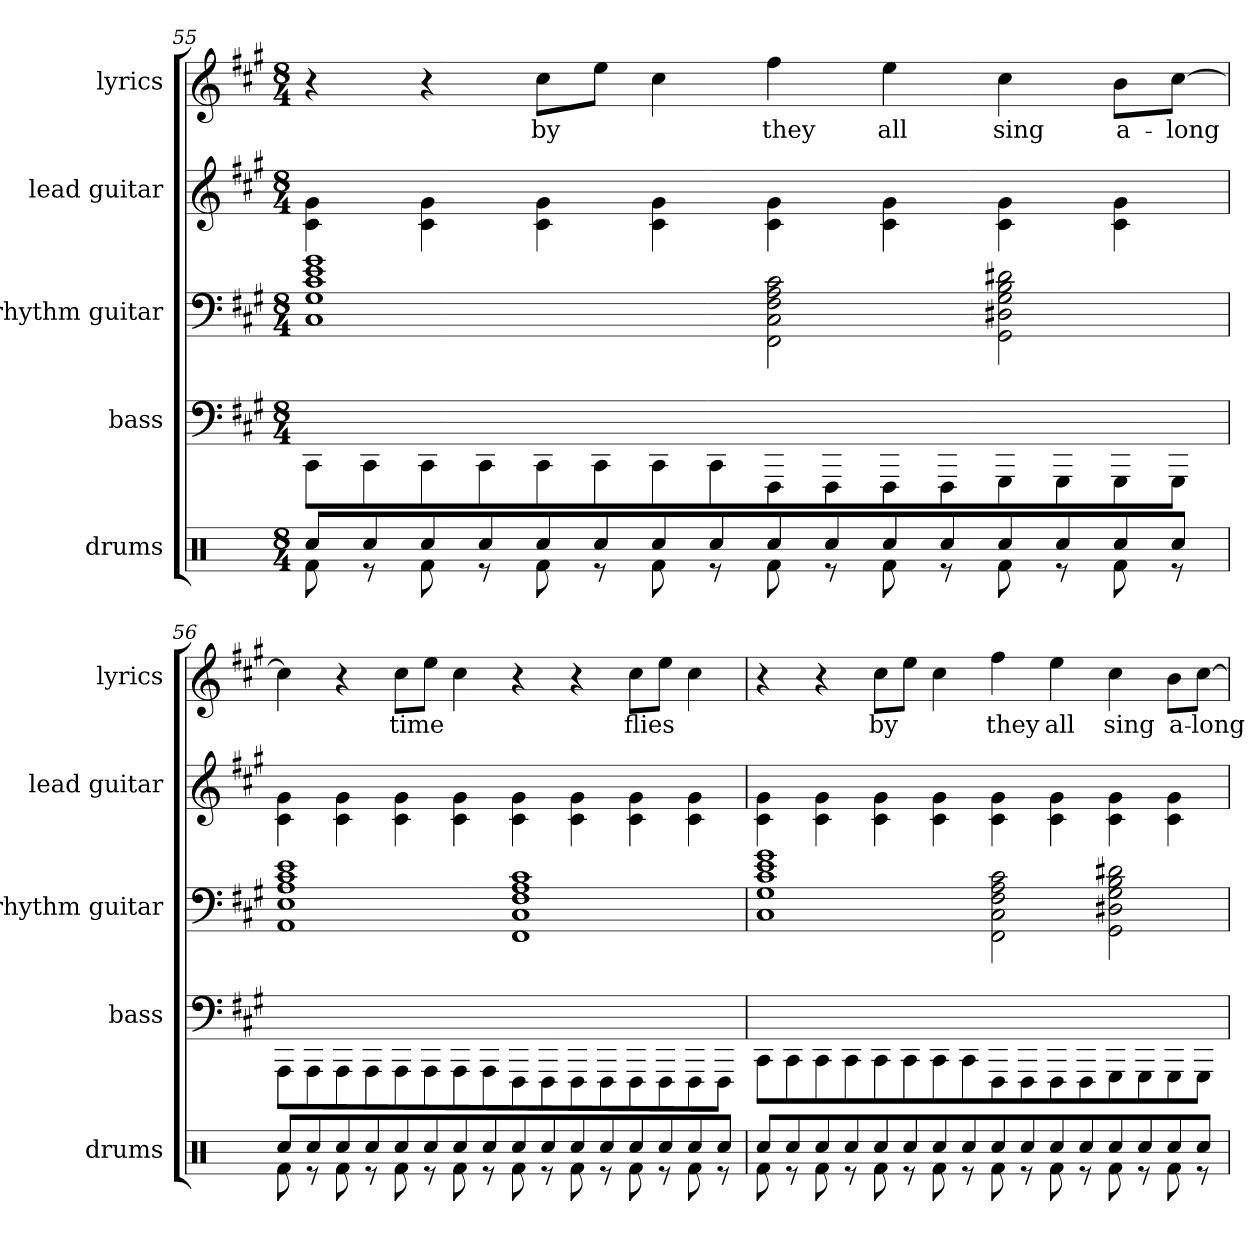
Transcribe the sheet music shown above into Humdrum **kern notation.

**kern	**kern	**kern	**kern	**kern	**text
*part5	*part4	*part3	*part2	*part1	*part1
*staff5	*staff4	*staff3	*staff2	*staff1	*staff1
*I"drums	*I"bass	*I"rhythm guitar	*I"lead guitar	*I"lyrics	*
*I'drums	*I'bass	*I'rhythm guitar	*I'lead guitar	*I'lyrics	*
!!LO:PB:g=z
*clefX	*	*	*	*clefG2	*
*	*ITrd7c12	*	*	*	*
*k[]	*k[f#c#g#]	*k[f#c#g#]	*k[f#c#g#]	*k[f#c#g#]	*
*M8/4	*M8/4	*M8/4	*M8/4	*M8/4	*
=55	=55	=55	=55	=55	=55
*^	*	*	*	*	*
8Rcc/L	8Rf\	8CCC#\L	1C# 1G# 1c# 1e 1g#	4c#\ 4g#\	4r	.
8Rcc/	8r	8CCC#\	.	.	.	.
8Rcc/	8Rf\	8CCC#\	.	4c#\ 4g#\	4r	.
8Rcc/	8r	8CCC#\	.	.	.	.
!	!	!	!	!	!	!LO:LY:b
8Rcc/	8Rf\	8CCC#\	.	4c#\ 4g#\	8cc#\L	by
8Rcc/	8r	8CCC#\	.	.	8ee\J	.
8Rcc/	8Rf\	8CCC#\	.	4c#\ 4g#\	4cc#\	.
8Rcc/	8r	8CCC#\	.	.	.	.
!	!	!	!	!	!	!LO:LY:b
8Rcc/	8Rf\	8FFFF#\	2FF#\ 2C#\ 2F#\ 2A\ 2c#\	4c#\ 4g#\	4ff#\	they
8Rcc/	8r	8FFFF#\	.	.	.	.
!	!	!	!	!	!	!LO:LY:b
8Rcc/	8Rf\	8FFFF#\	.	4c#\ 4g#\	4ee\	all
8Rcc/	8r	8FFFF#\	.	.	.	.
!	!	!	!	!	!	!LO:LY:b
8Rcc/	8Rf\	8GGGG#\	2GG#\ 2D#\ 2G#\ 2B\ 2d#\	4c#\ 4g#\	4cc#\	sing
8Rcc/	8r	8GGGG#\	.	.	.	.
!	!	!	!	!	!	!LO:LY:b
8Rcc/	8Rf\	8GGGG#\	.	4c#\ 4g#\	8b\L	a-
!	!	!	!	!	!	!LO:LY:b
8Rcc/J	8r	8GGGG#\J	.	.	[8cc#\J	-long
!!LO:LB:g=z
=56	=56	=56	=56	=56	=56	=56
8Rcc/L	8Rf\	8AAAA\L	1AA 1E 1A 1c# 1e	4c#\ 4g#\	4cc#\]	.
8Rcc/	8r	8AAAA\	.	.	.	.
8Rcc/	8Rf\	8AAAA\	.	4c#\ 4g#\	4r	.
8Rcc/	8r	8AAAA\	.	.	.	.
!	!	!	!	!	!	!LO:LY:b
8Rcc/	8Rf\	8AAAA\	.	4c#\ 4g#\	8cc#\L	time
8Rcc/	8r	8AAAA\	.	.	8ee\J	.
8Rcc/	8Rf\	8AAAA\	.	4c#\ 4g#\	4cc#\	.
8Rcc/	8r	8AAAA\	.	.	.	.
8Rcc/	8Rf\	8FFFF#\	1FF# 1C# 1F# 1A 1c#	4c#\ 4g#\	4r	.
8Rcc/	8r	8FFFF#\	.	.	.	.
8Rcc/	8Rf\	8FFFF#\	.	4c#\ 4g#\	4r	.
8Rcc/	8r	8FFFF#\	.	.	.	.
!	!	!	!	!	!	!LO:LY:b
8Rcc/	8Rf\	8FFFF#\	.	4c#\ 4g#\	8cc#\L	flies
8Rcc/	8r	8FFFF#\	.	.	8ee\J	.
8Rcc/	8Rf\	8FFFF#\	.	4c#\ 4g#\	4cc#\	.
8Rcc/J	8r	8FFFF#\J	.	.	.	.
!!LO:PB:g=z
=57	=57	=57	=57	=57	=57	=57
8Rcc/L	8Rf\	8CCC#\L	1C# 1G# 1c# 1e 1g#	4c#\ 4g#\	4r	.
8Rcc/	8r	8CCC#\	.	.	.	.
8Rcc/	8Rf\	8CCC#\	.	4c#\ 4g#\	4r	.
8Rcc/	8r	8CCC#\	.	.	.	.
!	!	!	!	!	!	!LO:LY:b
8Rcc/	8Rf\	8CCC#\	.	4c#\ 4g#\	8cc#\L	by
8Rcc/	8r	8CCC#\	.	.	8ee\J	.
8Rcc/	8Rf\	8CCC#\	.	4c#\ 4g#\	4cc#\	.
8Rcc/	8r	8CCC#\	.	.	.	.
!	!	!	!	!	!	!LO:LY:b
8Rcc/	8Rf\	8FFFF#\	2FF#\ 2C#\ 2F#\ 2A\ 2c#\	4c#\ 4g#\	4ff#\	they
8Rcc/	8r	8FFFF#\	.	.	.	.
!	!	!	!	!	!	!LO:LY:b
8Rcc/	8Rf\	8FFFF#\	.	4c#\ 4g#\	4ee\	all
8Rcc/	8r	8FFFF#\	.	.	.	.
!	!	!	!	!	!	!LO:LY:b
8Rcc/	8Rf\	8GGGG#\	2GG#\ 2D#\ 2G#\ 2B\ 2d#\	4c#\ 4g#\	4cc#\	sing
8Rcc/	8r	8GGGG#\	.	.	.	.
!	!	!	!	!	!	!LO:LY:b
8Rcc/	8Rf\	8GGGG#\	.	4c#\ 4g#\	8b\L	a-
!	!	!	!	!	!	!LO:LY:b
8Rcc/J	8r	8GGGG#\J	.	.	[8cc#\J	-long
*v	*v	*	*	*	*	*
=	=	=	=	=	=
*-	*-	*-	*-	*-	*-
